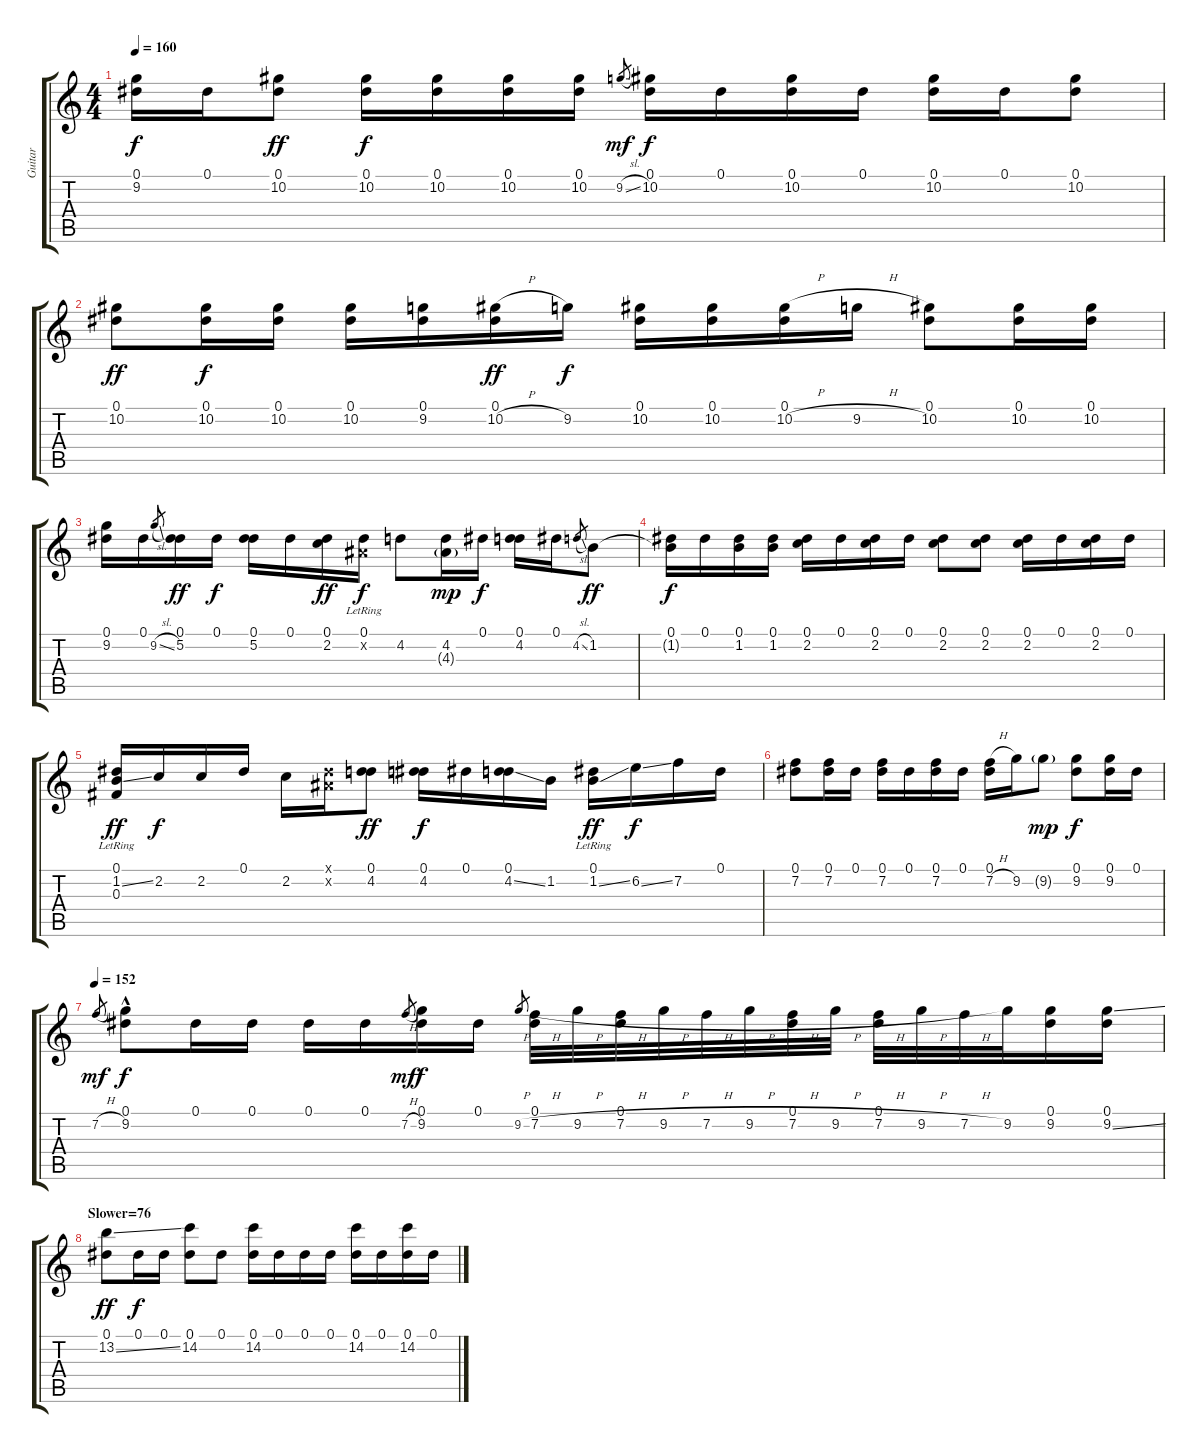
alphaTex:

\track ("Guitar" "Guitar") {instrument overdrivenguitar}
\staff {score tabs}
\tuning (Eb4 Bb3 Gb3 Db3 Ab2 Eb2) {hide}
\ts (4 4)
\tempo 160
\clef g2
\ks c
(0.1 9.2).16{dy f} 0.1.16 (0.1 10.2).8{dy ff} (0.1 10.2).16{dy f} (0.1 10.2).16 (0.1 10.2).16 (0.1 10.2).16 9.2{sl}.8{gr dy mf} (0.1 10.2).16{dy f} 0.1.16 (0.1 10.2).16 0.1.16 (0.1 10.2).16 0.1.16 (0.1 10.2).8 |
(0.1 10.2).8{dy ff} (0.1 10.2).16{dy f} (0.1 10.2).16 (0.1 10.2).16 (0.1 9.2).16 (0.1 10.2{h}).16{dy ff} 9.2.16{dy f} (0.1 10.2).16 (0.1 10.2).16 (0.1 10.2{h}).16 9.2{h}.16 (0.1 10.2).8 (0.1 10.2).16 (0.1 10.2).16 |
(0.1 9.2).16 0.1.16 9.2{sl}.8{gr} (0.1 5.2).16{dy ff} 0.1.16{dy f} (0.1 5.2).16 0.1.16 (0.1 2.2).16{dy ff} (0.1{lr} 0.2{x}).16{dy f} 4.2.8 (4.2 4.3{g}).16{dy mp} 0.1.16{dy f} (0.1 4.2).16 0.1.16 4.2{sl}.8{gr} 1.2.8{dy ff} |
(0.1 1.2{t}).16{dy f} 0.1.16 (0.1 1.2).16 (0.1 1.2).16 (0.1 2.2).16 0.1.16 (0.1 2.2).16 0.1.16 (0.1 2.2).8 (0.1 2.2).8 (0.1 2.2).16 0.1.16 (0.1 2.2).16 0.1.16 |
(0.1{lr} 1.2{ss} 0.3).16{dy ff} 2.2.16{dy f} 2.2.16 0.1.16 2.2.16 (0.1{x} 0.2{x}).16 (0.1 4.2).8{dy ff} (0.1 4.2).16{dy f} 0.1.16 (0.1 4.2{ss}).16 1.2.16 (0.1{lr} 1.2{ss}).16{dy ff} 6.2{ss}.16{dy f} 7.2.16 0.1.16 |
(0.1 7.2).8 (0.1 7.2).16 0.1.16 (0.1 7.2).16 0.1.16 (0.1 7.2).16 0.1.16 (0.1 7.2{h}).16 9.2.16 9.2{g}.8{dy mp} (0.1 9.2).8{dy f} (0.1 9.2).16 0.1.16 |
\tempo 152
7.2{h}.8{gr dy mf} (0.1 9.2{hac}).8{dy f} 0.1.16 0.1.16 0.1.16 0.1.16 7.2{h}.8{gr dy mf} (0.1 9.2).16{dy f} 0.1.16 9.2{h}.8{gr} (0.1 7.2{h}).32 9.2{h}.32 (0.1 7.2{h}).32 9.2{h}.32 7.2{h}.32 9.2{h}.32 (0.1 7.2{h}).32 9.2{h}.32 (0.1 7.2{h}).32 9.2{h}.32 7.2{h}.32 9.2.32 (0.1 9.2).16 (0.1 9.2{ss}).16 |
\section ("" "Slower=76")
(0.1 13.2{ss}).8{dy ff} 0.1.16{dy f} 0.1.16 (0.1 14.2).8 0.1.8 (0.1 14.2).16 0.1.16 0.1.16 0.1.16 (0.1 14.2).16 0.1.16 (0.1 14.2).16 0.1.16
